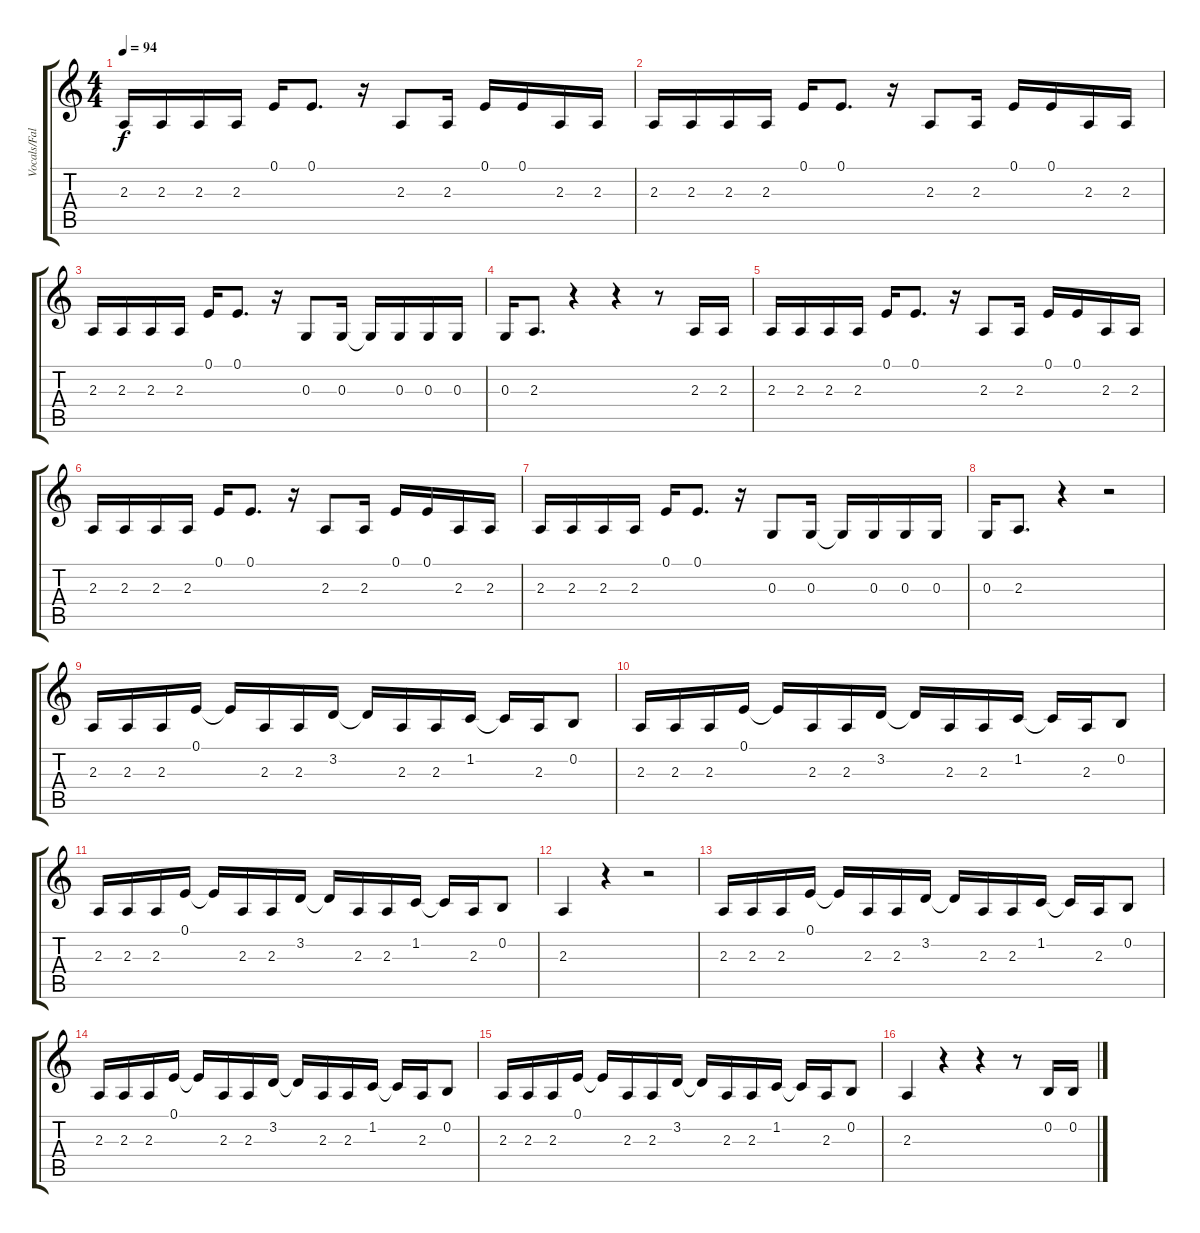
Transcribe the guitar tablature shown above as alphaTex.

\track ("Vocals/Falco" "Vocals/Fal") {instrument sopranosax}
\staff {score tabs}
\tuning (E4 B3 G3 D3 A2 E2) {hide}
\ts (4 4)
\tempo 94
\clef g2
\ks c
2.3.16{dy f} 2.3.16 2.3.16 2.3.16 0.1.16 0.1.8{d} r.16 2.3.8 2.3.16 0.1.16 0.1.16 2.3.16 2.3.16 |
2.3.16 2.3.16 2.3.16 2.3.16 0.1.16 0.1.8{d} r.16 2.3.8 2.3.16 0.1.16 0.1.16 2.3.16 2.3.16 |
2.3.16 2.3.16 2.3.16 2.3.16 0.1.16 0.1.8{d} r.16 0.3.8 0.3.16 0.3{t}.16 0.3.16 0.3.16 0.3.16 |
0.3.16 2.3.8{d} r.4 r.4 r.8 2.3.16 2.3.16 |
2.3.16 2.3.16 2.3.16 2.3.16 0.1.16 0.1.8{d} r.16 2.3.8 2.3.16 0.1.16 0.1.16 2.3.16 2.3.16 |
2.3.16 2.3.16 2.3.16 2.3.16 0.1.16 0.1.8{d} r.16 2.3.8 2.3.16 0.1.16 0.1.16 2.3.16 2.3.16 |
2.3.16 2.3.16 2.3.16 2.3.16 0.1.16 0.1.8{d} r.16 0.3.8 0.3.16 0.3{t}.16 0.3.16 0.3.16 0.3.16 |
0.3.16 2.3.8{d} r.4 r.2 |
2.3.16 2.3.16 2.3.16 0.1.16 0.1{t}.16 2.3.16 2.3.16 3.2.16 3.2{t}.16 2.3.16 2.3.16 1.2.16 1.2{t}.16 2.3.16 0.2.8 |
2.3.16 2.3.16 2.3.16 0.1.16 0.1{t}.16 2.3.16 2.3.16 3.2.16 3.2{t}.16 2.3.16 2.3.16 1.2.16 1.2{t}.16 2.3.16 0.2.8 |
2.3.16 2.3.16 2.3.16 0.1.16 0.1{t}.16 2.3.16 2.3.16 3.2.16 3.2{t}.16 2.3.16 2.3.16 1.2.16 1.2{t}.16 2.3.16 0.2.8 |
2.3.4 r.4 r.2 |
2.3.16 2.3.16 2.3.16 0.1.16 0.1{t}.16 2.3.16 2.3.16 3.2.16 3.2{t}.16 2.3.16 2.3.16 1.2.16 1.2{t}.16 2.3.16 0.2.8 |
2.3.16 2.3.16 2.3.16 0.1.16 0.1{t}.16 2.3.16 2.3.16 3.2.16 3.2{t}.16 2.3.16 2.3.16 1.2.16 1.2{t}.16 2.3.16 0.2.8 |
2.3.16 2.3.16 2.3.16 0.1.16 0.1{t}.16 2.3.16 2.3.16 3.2.16 3.2{t}.16 2.3.16 2.3.16 1.2.16 1.2{t}.16 2.3.16 0.2.8 |
2.3.4 r.4 r.4 r.8 0.2.16 0.2.16
